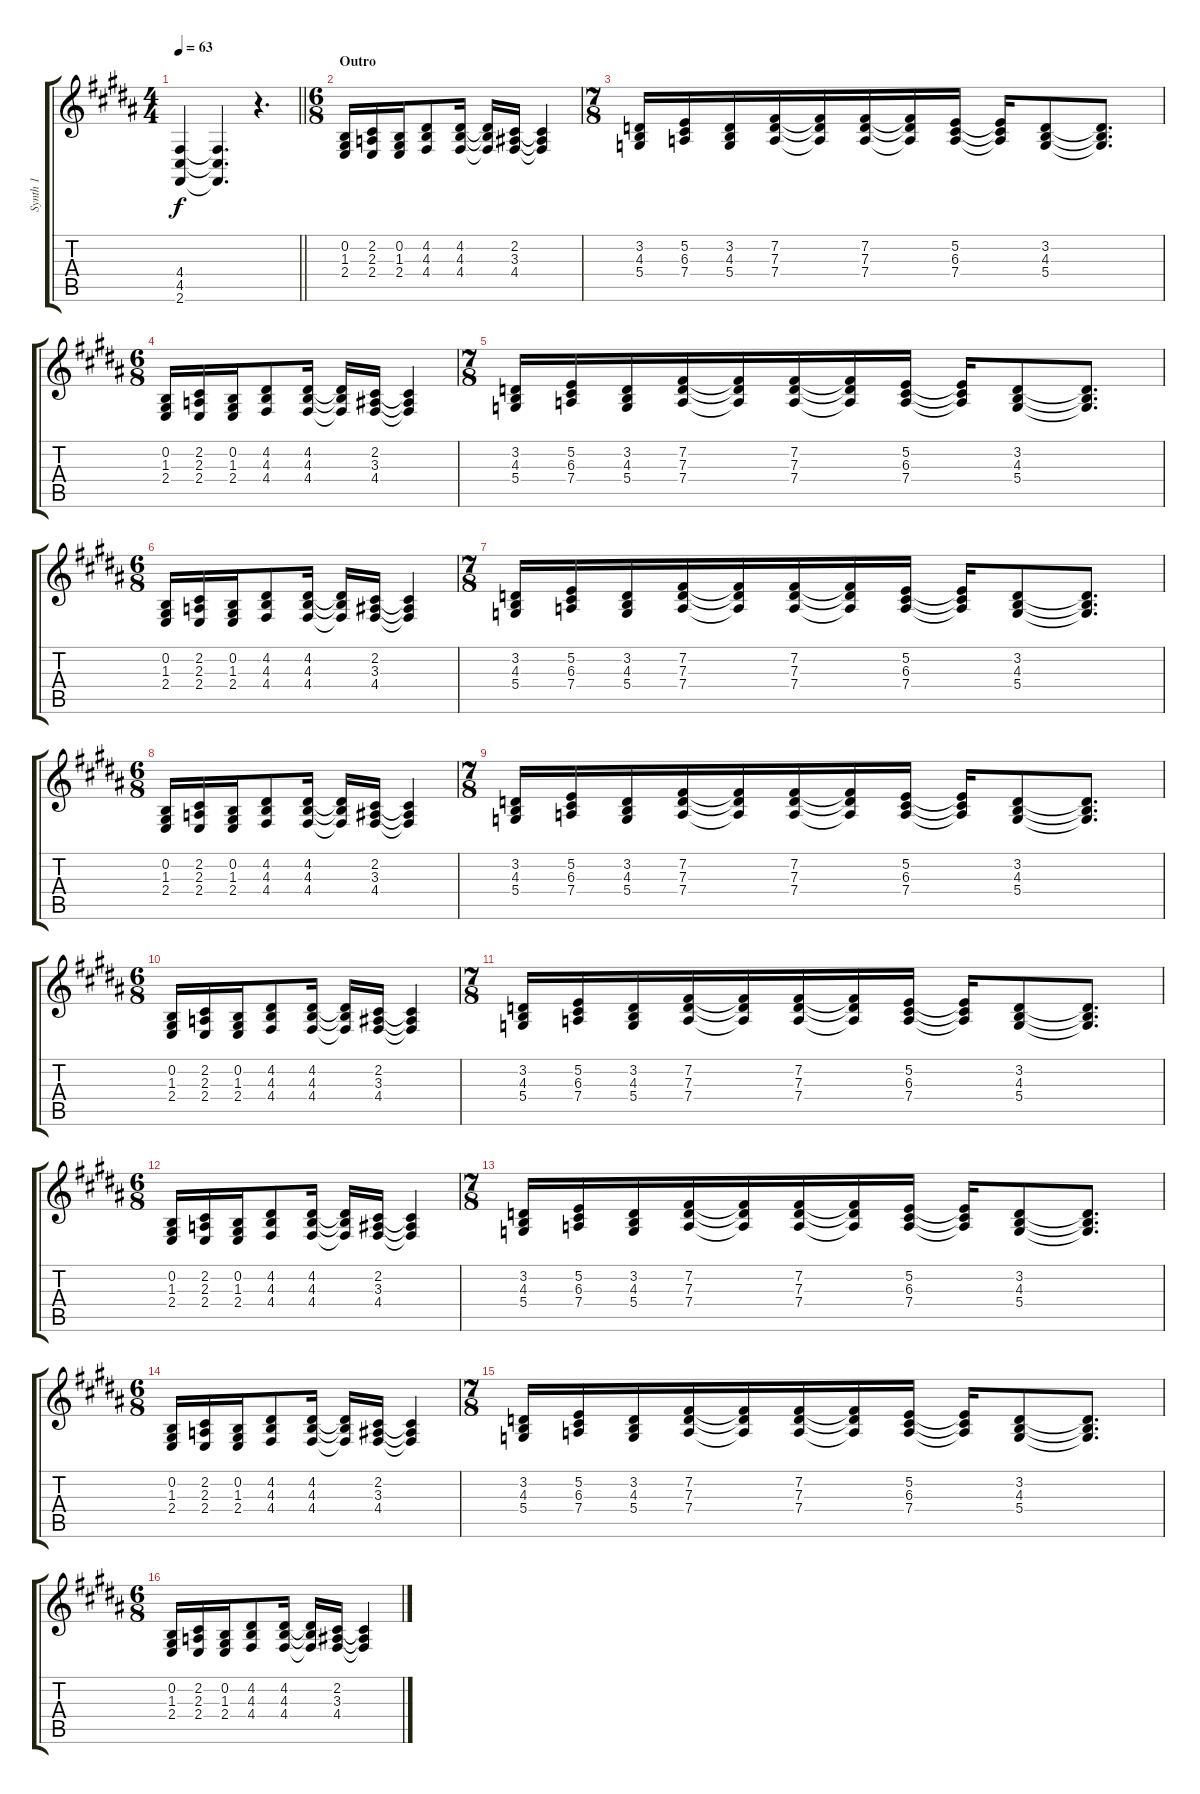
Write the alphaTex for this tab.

\track ("Synth 1" "Synth 1") {instrument electricgrandpiano}
\staff {score tabs}
\tuning (E4 B3 G3 D3 A2 E2) {hide}
\ts (4 4)
\tempo 63
\clef g2
\barLineRight lightlight
\ks b
(4.4 4.5 2.6).4{dy f} (4.4{t} 4.5{t} 2.6{t}).4{d} r.4{d} |
\ts (6 8)
\section ("" "Outro")
(0.2 1.3 2.4).16 (2.2 2.3 2.4).16 (0.2 1.3 2.4).16 (4.2 4.3 4.4).8 (4.2 4.3 4.4).16 (4.2{t} 4.3{t} 4.4{t}).16 (2.2 3.3 4.4).16 (2.2{t} 3.3{t} 4.4{t}).4 |
\ts (7 8)
(3.2 4.3 5.4).16 (5.2 6.3 7.4).16 (3.2 4.3 5.4).16 (7.2 7.3 7.4).16 (7.2{t} 7.3{t} 7.4{t}).16 (7.2 7.3 7.4).16 (7.2{t} 7.3{t} 7.4{t}).16 (5.2 6.3 7.4).16 (5.2{t} 6.3{t} 7.4{t}).16 (3.2 4.3 5.4).8 (3.2{t} 4.3{t} 5.4{t}).8{d} |
\ts (6 8)
(0.2 1.3 2.4).16 (2.2 2.3 2.4).16 (0.2 1.3 2.4).16 (4.2 4.3 4.4).8 (4.2 4.3 4.4).16 (4.2{t} 4.3{t} 4.4{t}).16 (2.2 3.3 4.4).16 (2.2{t} 3.3{t} 4.4{t}).4 |
\ts (7 8)
(3.2 4.3 5.4).16 (5.2 6.3 7.4).16 (3.2 4.3 5.4).16 (7.2 7.3 7.4).16 (7.2{t} 7.3{t} 7.4{t}).16 (7.2 7.3 7.4).16 (7.2{t} 7.3{t} 7.4{t}).16 (5.2 6.3 7.4).16 (5.2{t} 6.3{t} 7.4{t}).16 (3.2 4.3 5.4).8 (3.2{t} 4.3{t} 5.4{t}).8{d} |
\ts (6 8)
(0.2 1.3 2.4).16 (2.2 2.3 2.4).16 (0.2 1.3 2.4).16 (4.2 4.3 4.4).8 (4.2 4.3 4.4).16 (4.2{t} 4.3{t} 4.4{t}).16 (2.2 3.3 4.4).16 (2.2{t} 3.3{t} 4.4{t}).4 |
\ts (7 8)
(3.2 4.3 5.4).16 (5.2 6.3 7.4).16 (3.2 4.3 5.4).16 (7.2 7.3 7.4).16 (7.2{t} 7.3{t} 7.4{t}).16 (7.2 7.3 7.4).16 (7.2{t} 7.3{t} 7.4{t}).16 (5.2 6.3 7.4).16 (5.2{t} 6.3{t} 7.4{t}).16 (3.2 4.3 5.4).8 (3.2{t} 4.3{t} 5.4{t}).8{d} |
\ts (6 8)
(0.2 1.3 2.4).16 (2.2 2.3 2.4).16 (0.2 1.3 2.4).16 (4.2 4.3 4.4).8 (4.2 4.3 4.4).16 (4.2{t} 4.3{t} 4.4{t}).16 (2.2 3.3 4.4).16 (2.2{t} 3.3{t} 4.4{t}).4 |
\ts (7 8)
(3.2 4.3 5.4).16 (5.2 6.3 7.4).16 (3.2 4.3 5.4).16 (7.2 7.3 7.4).16 (7.2{t} 7.3{t} 7.4{t}).16 (7.2 7.3 7.4).16 (7.2{t} 7.3{t} 7.4{t}).16 (5.2 6.3 7.4).16 (5.2{t} 6.3{t} 7.4{t}).16 (3.2 4.3 5.4).8 (3.2{t} 4.3{t} 5.4{t}).8{d} |
\ts (6 8)
(0.2 1.3 2.4).16{volume 5} (2.2 2.3 2.4).16 (0.2 1.3 2.4).16 (4.2 4.3 4.4).8 (4.2 4.3 4.4).16 (4.2{t} 4.3{t} 4.4{t}).16 (2.2 3.3 4.4).16 (2.2{t} 3.3{t} 4.4{t}).4 |
\ts (7 8)
(3.2 4.3 5.4).16 (5.2 6.3 7.4).16 (3.2 4.3 5.4).16 (7.2 7.3 7.4).16 (7.2{t} 7.3{t} 7.4{t}).16 (7.2 7.3 7.4).16 (7.2{t} 7.3{t} 7.4{t}).16 (5.2 6.3 7.4).16 (5.2{t} 6.3{t} 7.4{t}).16 (3.2 4.3 5.4).8 (3.2{t} 4.3{t} 5.4{t}).8{d} |
\ts (6 8)
(0.2 1.3 2.4).16 (2.2 2.3 2.4).16 (0.2 1.3 2.4).16 (4.2 4.3 4.4).8 (4.2 4.3 4.4).16 (4.2{t} 4.3{t} 4.4{t}).16 (2.2 3.3 4.4).16 (2.2{t} 3.3{t} 4.4{t}).4 |
\ts (7 8)
(3.2 4.3 5.4).16 (5.2 6.3 7.4).16 (3.2 4.3 5.4).16 (7.2 7.3 7.4).16 (7.2{t} 7.3{t} 7.4{t}).16 (7.2 7.3 7.4).16 (7.2{t} 7.3{t} 7.4{t}).16 (5.2 6.3 7.4).16 (5.2{t} 6.3{t} 7.4{t}).16 (3.2 4.3 5.4).8 (3.2{t} 4.3{t} 5.4{t}).8{d} |
\ts (6 8)
(0.2 1.3 2.4).16 (2.2 2.3 2.4).16 (0.2 1.3 2.4).16 (4.2 4.3 4.4).8 (4.2 4.3 4.4).16 (4.2{t} 4.3{t} 4.4{t}).16 (2.2 3.3 4.4).16 (2.2{t} 3.3{t} 4.4{t}).4 |
\ts (7 8)
(3.2 4.3 5.4).16 (5.2 6.3 7.4).16 (3.2 4.3 5.4).16 (7.2 7.3 7.4).16 (7.2{t} 7.3{t} 7.4{t}).16 (7.2 7.3 7.4).16 (7.2{t} 7.3{t} 7.4{t}).16 (5.2 6.3 7.4).16 (5.2{t} 6.3{t} 7.4{t}).16 (3.2 4.3 5.4).8 (3.2{t} 4.3{t} 5.4{t}).8{d} |
\ts (6 8)
(0.2 1.3 2.4).16 (2.2 2.3 2.4).16 (0.2 1.3 2.4).16 (4.2 4.3 4.4).8 (4.2 4.3 4.4).16 (4.2{t} 4.3{t} 4.4{t}).16 (2.2 3.3 4.4).16 (2.2{t} 3.3{t} 4.4{t}).4
